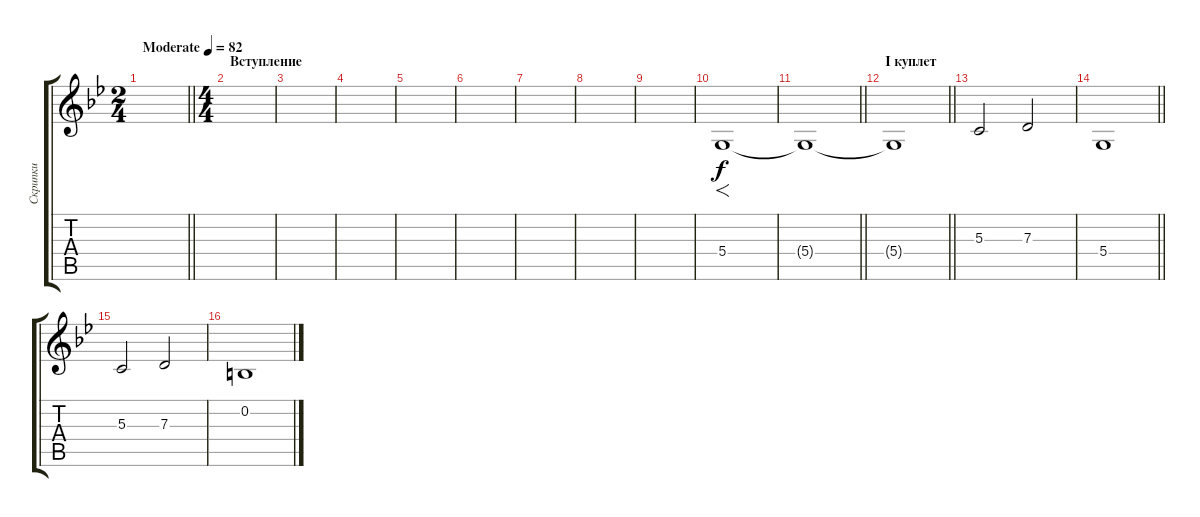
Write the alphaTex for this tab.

\track ("Скрипки" "Скрипки") {instrument stringensemble1}
\staff {score tabs}
\tuning (E4 B3 G3 D3 A2 E2) {hide}
\ts (2 4)
\tempo (82 "Moderate")
\clef g2
\barLineRight lightlight
\ks gminor
|
\ts (4 4)
\section ("" "Вступление")
|
|
|
|
|
|
|
|
5.4.1{f} |
\barLineRight lightlight
5.4{t}.1 |
\section ("" "I куплет")
\barLineRight lightlight
5.4{t}.1 |
5.3.2 7.3.2 |
\barLineRight lightlight
5.4.1 |
5.3.2 7.3.2 |
0.2.1
